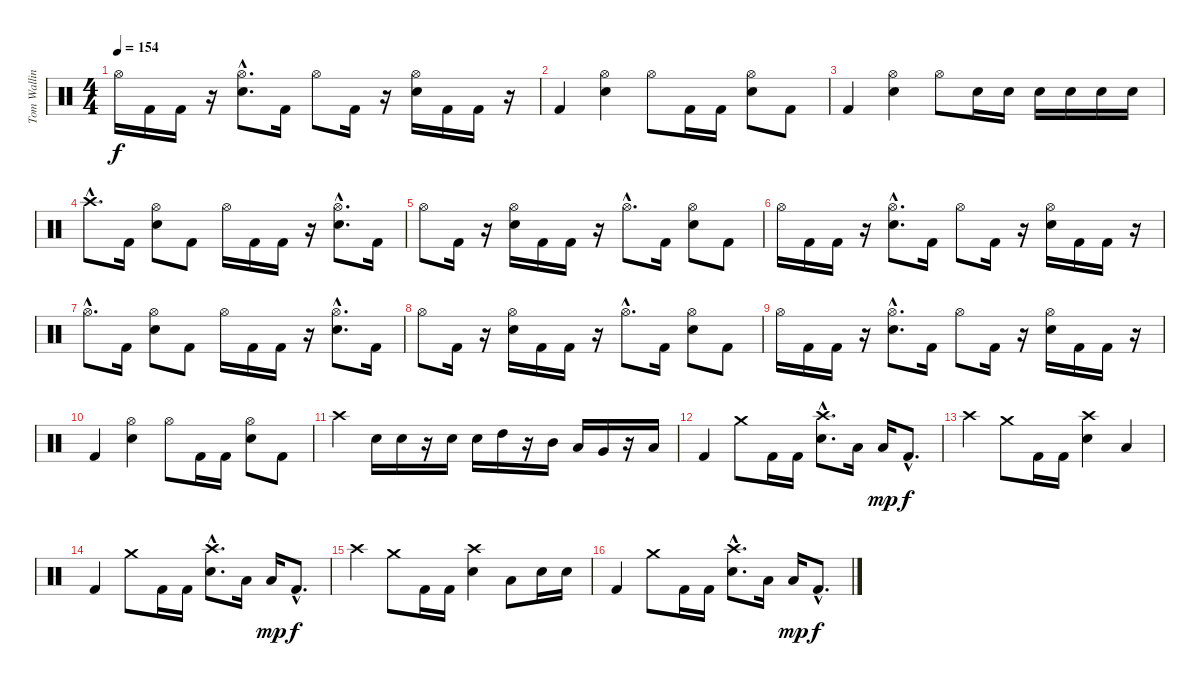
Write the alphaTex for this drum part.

\track ("Tom Walling (drums)" "Tom Wallin") {instrument percussion}
\staff {score}
\articulation defaults
\ts (4 4)
\tempo 154
\clef neutral
\ks c "Hi-Hat (open)".16{dy f} "Kick (hit) 2".16 "Kick (hit) 2".16
r.16 ("Hi-Hat (open)"{hac} "Snare (hit) 2"{hac}).8{d} "Kick (hit) 2".16 "Hi-Hat (open)".8 "Kick (hit) 2".16 r.16 ("Hi-Hat (open)" "Snare (hit) 2").16 "Kick (hit) 2".16 "Kick (hit) 2".16 r.16 |
"Kick (hit) 2".4 ("Hi-Hat (open)" "Snare (hit) 2").4 "Hi-Hat (open)".8 "Kick (hit) 2".16 "Kick (hit) 2".16 ("Hi-Hat (open)" "Snare (hit) 2").8 "Kick (hit) 2".8 |
"Kick (hit) 2".4 ("Hi-Hat (open)" "Snare (hit) 2").4 "Hi-Hat (open)".8 "Snare (hit) 2".16 "Snare (hit) 2".16 "Snare (hit) 2".16 "Snare (hit) 2".16 "Snare (hit) 2".16 "Snare (hit) 2".16 |
"Crash high (hit)"{hac}.8{d} "Kick (hit) 2".16 ("Hi-Hat (open)" "Snare (hit) 2").8 "Kick (hit) 2".8 "Hi-Hat (open)".16 "Kick (hit) 2".16 "Kick (hit) 2".16 r.16 ("Hi-Hat (open)"{hac} "Snare (hit) 2"{hac}).8{d} "Kick (hit) 2".16 |
"Hi-Hat (open)".8 "Kick (hit) 2".16 r.16 ("Hi-Hat (open)" "Snare (hit) 2").16 "Kick (hit) 2".16 "Kick (hit) 2".16 r.16 "Hi-Hat (open)"{hac}.8{d} "Kick (hit) 2".16 ("Hi-Hat (open)" "Snare (hit) 2").8 "Kick (hit) 2".8 |
"Hi-Hat (open)".16 "Kick (hit) 2".16 "Kick (hit) 2".16 r.16 ("Hi-Hat (open)"{hac} "Snare (hit) 2"{hac}).8{d} "Kick (hit) 2".16 "Hi-Hat (open)".8 "Kick (hit) 2".16 r.16 ("Hi-Hat (open)" "Snare (hit) 2").16 "Kick (hit) 2".16 "Kick (hit) 2".16 r.16 |
"Hi-Hat (open)"{hac}.8{d} "Kick (hit) 2".16 ("Hi-Hat (open)" "Snare (hit) 2").8 "Kick (hit) 2".8 "Hi-Hat (open)".16 "Kick (hit) 2".16 "Kick (hit) 2".16 r.16 ("Hi-Hat (open)"{hac} "Snare (hit) 2"{hac}).8{d} "Kick (hit) 2".16 |
"Hi-Hat (open)".8 "Kick (hit) 2".16 r.16 ("Hi-Hat (open)" "Snare (hit) 2").16 "Kick (hit) 2".16 "Kick (hit) 2".16 r.16 "Hi-Hat (open)"{hac}.8{d} "Kick (hit) 2".16 ("Hi-Hat (open)" "Snare (hit) 2").8 "Kick (hit) 2".8 |
"Hi-Hat (open)".16 "Kick (hit) 2".16 "Kick (hit) 2".16 r.16 ("Hi-Hat (open)"{hac} "Snare (hit) 2"{hac}).8{d} "Kick (hit) 2".16 "Hi-Hat (open)".8 "Kick (hit) 2".16 r.16 ("Hi-Hat (open)" "Snare (hit) 2").16 "Kick (hit) 2".16 "Kick (hit) 2".16 r.16 |
"Kick (hit) 2".4 ("Hi-Hat (open)" "Snare (hit) 2").4 "Hi-Hat (open)".8 "Kick (hit) 2".16 "Kick (hit) 2".16 ("Hi-Hat (open)" "Snare (hit) 2").8 "Kick (hit) 2".8 |
"Crash high (hit)".4 "Snare (hit) 2".16 "Snare (hit) 2".16 r.16 "Snare (hit) 2".16 "Snare (hit) 2".16 "High Tom (hit)".16 r.16 "Mid Tom (hit)".16 "Low Tom (hit)".16 "Very Low Tom (hit)".16 r.16 "Low Floor Tom (hit)".16 |
"Kick (hit) 2".4 "Crash medium (hit)".8 "Kick (hit) 2".16 "Kick (hit) 2".16 ("Crash high (hit)"{hac} "Snare (hit) 2"{hac}).8{d} "Low Tom (hit)".16 "Low Tom (hit)".16{dy mp} "Kick (hit) 2"{hac}.8{d dy f} |
"Crash high (hit)".4 "Crash medium (hit)".8 "Kick (hit) 2".16 "Kick (hit) 2".16 ("Crash high (hit)" "Snare (hit) 2").4 "Low Tom (hit)".4 |
"Kick (hit) 2".4 "Crash medium (hit)".8 "Kick (hit) 2".16 "Kick (hit) 2".16 ("Crash high (hit)"{hac} "Snare (hit) 2"{hac}).8{d} "Low Tom (hit)".16 "Low Tom (hit)".16{dy mp} "Kick (hit) 2"{hac}.8{d dy f} |
"Crash high (hit)".4 "Crash medium (hit)".8 "Kick (hit) 2".16 "Kick (hit) 2".16 ("Crash high (hit)" "Snare (hit) 2").4 "Low Tom (hit)".8 "Snare (hit) 2".16 "Snare (hit) 2".16 |
"Kick (hit) 2".4 "Crash medium (hit)".8 "Kick (hit) 2".16 "Kick (hit) 2".16 ("Crash high (hit)"{hac} "Snare (hit) 2"{hac}).8{d} "Low Tom (hit)".16 "Low Tom (hit)".16{dy mp} "Kick (hit) 2"{hac}.8{d dy f}
